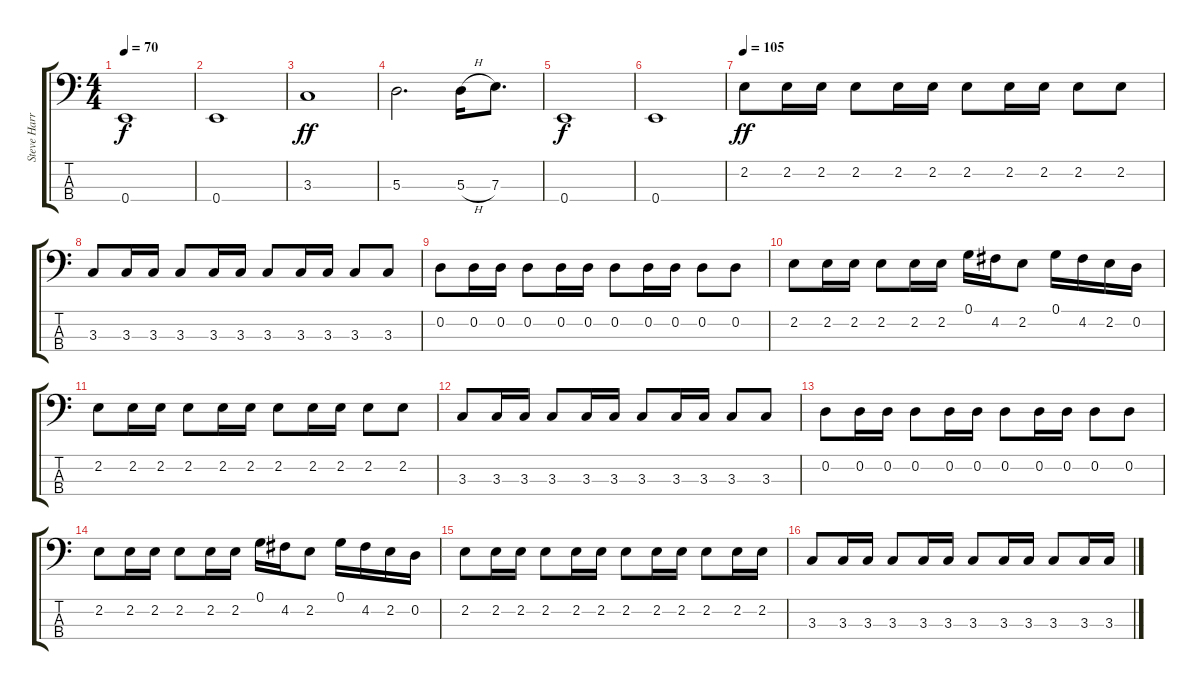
\track ("Steve Harris" "Steve Harr") {instrument electricbassfinger}
\staff {score tabs}
\tuning (G2 D2 A1 E1) {hide}
\ts (4 4)
\tempo 70
\clef f4
\ks c
0.4.1{dy f} |
0.4.1 |
3.3.1{dy ff} |
5.3.2{d} 5.3{h}.16 7.3.8{d} |
0.4.1{dy f} |
0.4.1 |
\tempo 105
2.2.8{dy ff instrument electricbassfinger} 2.2.16 2.2.16 2.2.8 2.2.16 2.2.16 2.2.8 2.2.16 2.2.16 2.2.8 2.2.8 |
3.3.8 3.3.16 3.3.16 3.3.8 3.3.16 3.3.16 3.3.8 3.3.16 3.3.16 3.3.8 3.3.8 |
0.2.8 0.2.16 0.2.16 0.2.8 0.2.16 0.2.16 0.2.8 0.2.16 0.2.16 0.2.8 0.2.8 |
2.2.8 2.2.16 2.2.16 2.2.8 2.2.16 2.2.16 0.1.16 4.2.16 2.2.8 0.1.16 4.2.16 2.2.16 0.2.16 |
2.2.8 2.2.16 2.2.16 2.2.8 2.2.16 2.2.16 2.2.8 2.2.16 2.2.16 2.2.8 2.2.8 |
3.3.8 3.3.16 3.3.16 3.3.8 3.3.16 3.3.16 3.3.8 3.3.16 3.3.16 3.3.8 3.3.8 |
0.2.8 0.2.16 0.2.16 0.2.8 0.2.16 0.2.16 0.2.8 0.2.16 0.2.16 0.2.8 0.2.8 |
2.2.8 2.2.16 2.2.16 2.2.8 2.2.16 2.2.16 0.1.16 4.2.16 2.2.8 0.1.16 4.2.16 2.2.16 0.2.16 |
2.2.8 2.2.16 2.2.16 2.2.8 2.2.16 2.2.16 2.2.8 2.2.16 2.2.16 2.2.8 2.2.16 2.2.16 |
3.3.8 3.3.16 3.3.16 3.3.8 3.3.16 3.3.16 3.3.8 3.3.16 3.3.16 3.3.8 3.3.16 3.3.16
